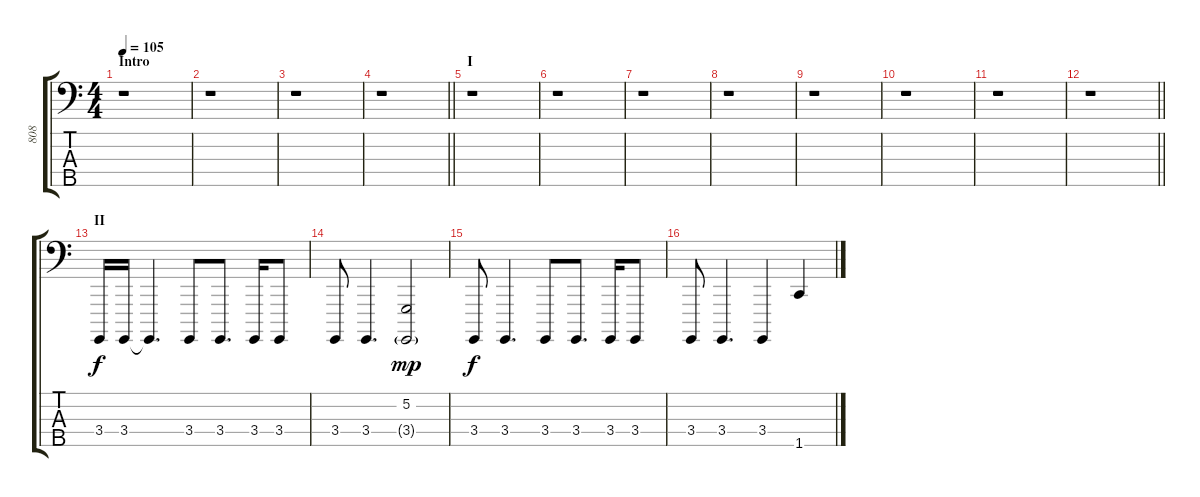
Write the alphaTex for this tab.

\track ("808" "808") {instrument lead8bassandlead}
\staff {score tabs}
\tuning (G1 D1 A0 E0 B-1) {hide}
\ts (4 4)
\section ("" "Intro")
\tempo 105
\clef f4
\ks c
r.1{dy f instrument lead8bassandlead} |
r.1 |
r.1 |
\barLineRight lightlight
r.1 |
\section ("" "I")
r.1 |
r.1 |
r.1 |
r.1 |
r.1 |
r.1 |
r.1 |
\barLineRight lightlight
r.1 |
\section ("" "II")
3.4.16 3.4.16 3.4{t}.4{d} 3.4.8 3.4.8{d} 3.4.16 3.4.8 |
3.4.8 3.4.4{d} (5.2 3.4{g}).2{dy mp} |
3.4.8{dy f} 3.4.4{d} 3.4.8 3.4.8{d} 3.4.16 3.4.8 |
3.4.8 3.4.4{d} 3.4.4 1.5.4
